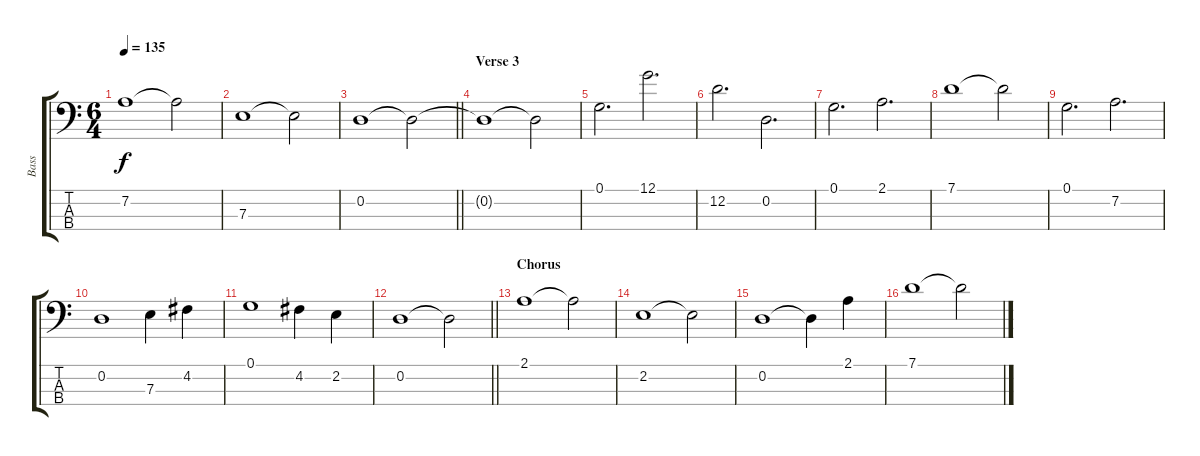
\track ("Bass" "Bass") {instrument electricbassfinger}
\staff {score tabs}
\tuning (G2 D2 A1 E1) {hide}
\ts (6 4)
\tempo 135
\clef f4
\ks c
7.2.1{dy f} 7.2{t}.2 |
7.3.1 7.3{t}.2 |
\barLineRight lightlight
0.2.1 0.2{t}.2 |
\section ("" "Verse 3")
0.2{t}.1 0.2{t}.2 |
0.1.2{d} 12.1.2{d} |
12.2.2{d} 0.2.2{d} |
0.1.2{d} 2.1.2{d} |
7.1.1 7.1{t}.2 |
0.1.2{d} 7.2.2{d} |
0.2.1 7.3.4 4.2.4 |
0.1.1 4.2.4 2.2.4 |
\barLineRight lightlight
0.2.1 0.2{t}.2 |
\section ("" "Chorus")
2.1.1 2.1{t}.2 |
2.2.1 2.2{t}.2 |
0.2.1 0.2{t}.4 2.1.4 |
7.1.1 7.1{t}.2
